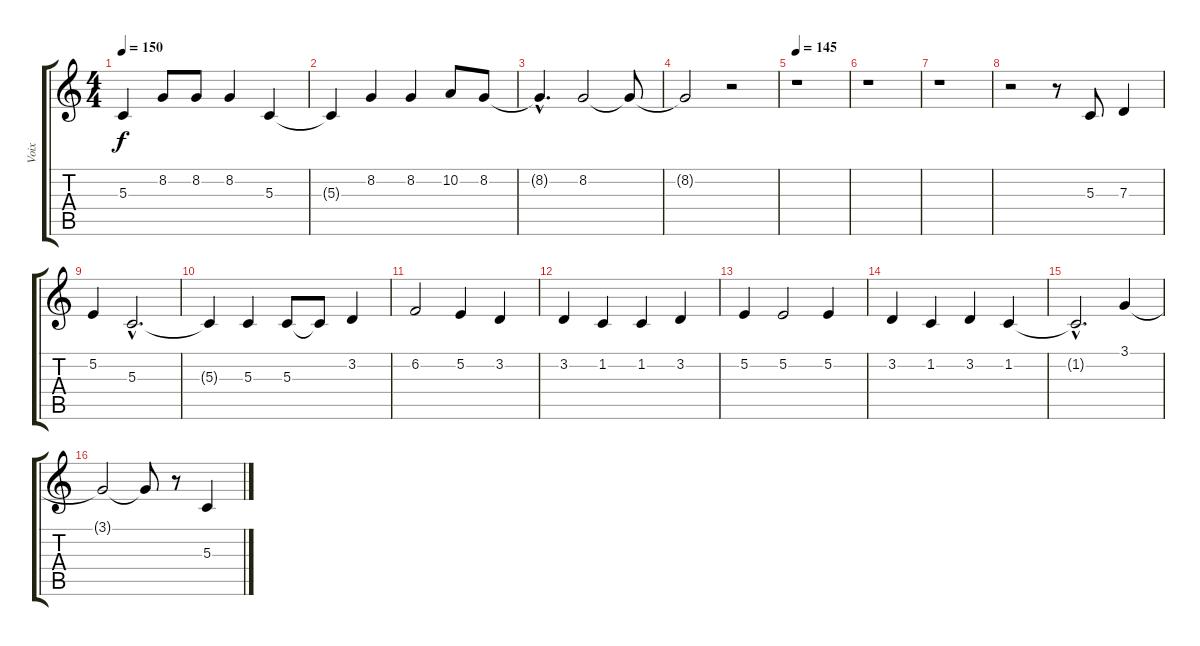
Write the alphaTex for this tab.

\track ("Voix" "Voix") {instrument lead6voice}
\staff {score tabs}
\tuning (E4 B3 G3 D3 A2 E2) {hide}
\ts (4 4)
\tempo 150
\clef g2
\ks c
5.3.4{dy f} 8.2.8 8.2.8 8.2.4 5.3.4 |
5.3{t}.4 8.2.4 8.2.4 10.2.8 8.2.8 |
8.2{hac t}.4{d} 8.2.2 8.2{t}.8 |
8.2{t}.2 r.2 |
\tempo 145
r.1 |
r.1 |
r.1 |
r.2 r.8 5.3.8 7.3.4 |
5.2.4 5.3{hac}.2{d} |
5.3{t}.4 5.3.4 5.3.8 5.3{t}.8 3.2.4 |
6.2.2 5.2.4 3.2.4 |
3.2.4 1.2.4 1.2.4 3.2.4 |
5.2.4 5.2.2 5.2.4 |
3.2.4 1.2.4 3.2.4 1.2.4 |
1.2{hac t}.2{d} 3.1.4 |
3.1{t}.2 3.1{t}.8 r.8 5.3.4
